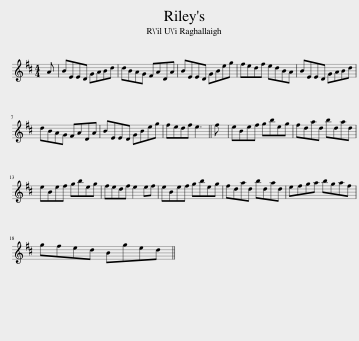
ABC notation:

X:1
L:1/8
M:4/4
I:linebreak $
K:D
V:1 treble
V:1
 A | BEED GABd | dBAG FADA | BEED GBeg | fedf edBA | %5
 BEED GABd |$ dBAG FADA | BEED GBeg | fedf e3 || f | %10
 eBef gbeg | fdad bdad |$ eBef gbeg | fedf e2 ef | eBef gbeg | %15
 fdad bdad | efga bgaf |$ gfed Bged || %18
